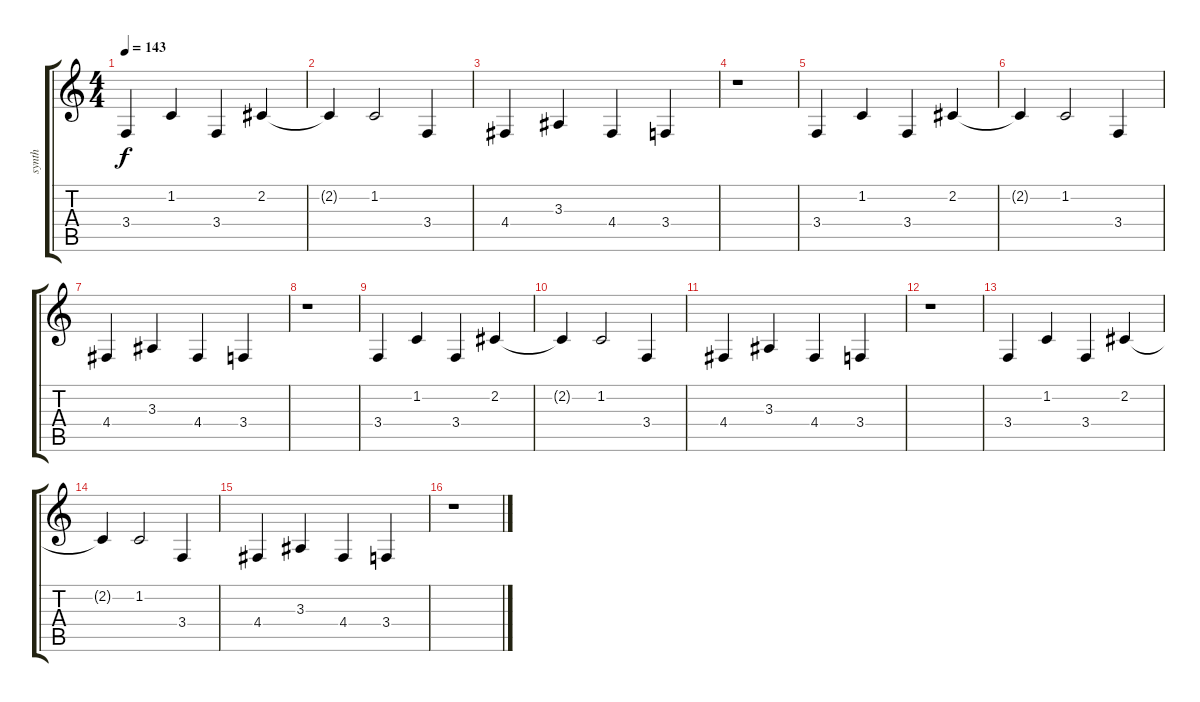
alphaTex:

\track ("synth" "synth") {instrument brasssection}
\staff {score tabs}
\tuning (E4 B3 G3 D3 A2 E2) {hide}
\ts (4 4)
\tempo 143
\clef g2
\ks c
3.4.4{dy f} 1.2.4 3.4.4 2.2.4 |
2.2{t}.4 1.2.2 3.4.4 |
4.4.4 3.3.4 4.4.4 3.4.4 |
r.1 |
3.4.4 1.2.4 3.4.4 2.2.4 |
2.2{t}.4 1.2.2 3.4.4 |
4.4.4 3.3.4 4.4.4 3.4.4 |
r.1 |
3.4.4 1.2.4 3.4.4 2.2.4 |
2.2{t}.4 1.2.2 3.4.4 |
4.4.4 3.3.4 4.4.4 3.4.4 |
r.1 |
3.4.4 1.2.4 3.4.4 2.2.4 |
2.2{t}.4 1.2.2 3.4.4 |
4.4.4 3.3.4 4.4.4 3.4.4 |
r.1
